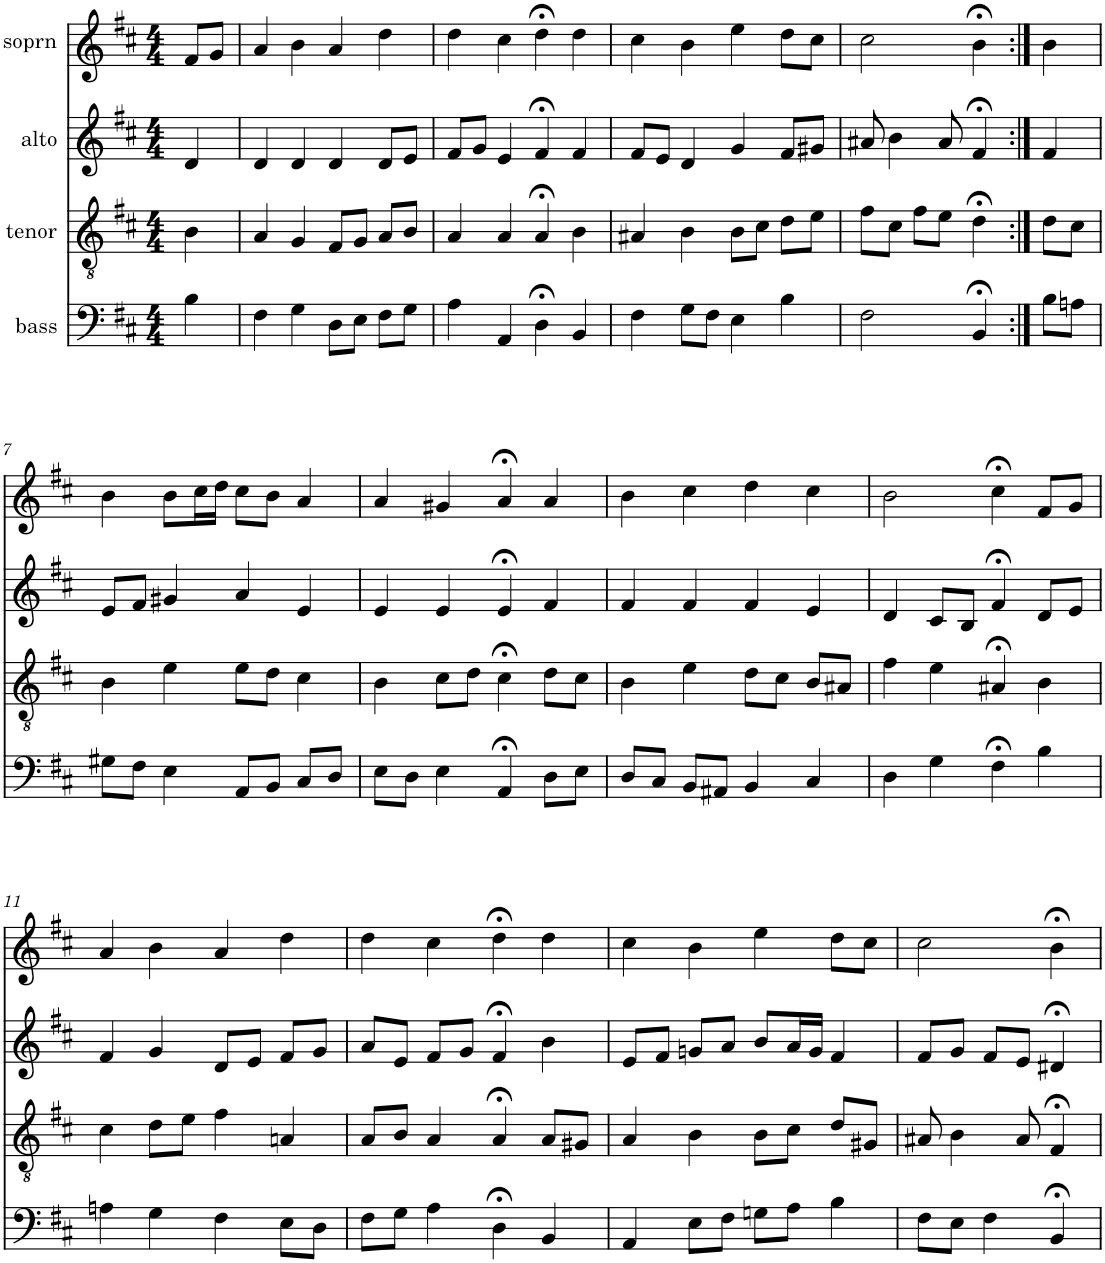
**kern	**kern	**kern	**kern
*part4	*part3	*part2	*part1
*staff4	*staff3	*staff2	*staff1
*I"bass	*I"tenor	*I"alto	*I"soprn
*clefF4	*clefGv2	*clefG2	*clefG2
*k[f#c#]	*k[f#c#]	*k[f#c#]	*k[f#c#]
*b:	*b:	*b:	*b:
*M4/4	*M4/4	*M4/4	*M4/4
=1	=1	=1	=1
4B\	4B\	4d/	8f#/L
.	.	.	8g/J
=2	=2	=2	=2
4F#\	4A/	4d/	4a/
4G\	4G/	4d/	4b\
8D\L	8F#/L	4d/	4a/
8E\J	8G/J	.	.
8F#\L	8A/L	8d/L	4dd\
8G\J	8B/J	8e/J	.
=3	=3	=3	=3
4A\	4A/	8f#/L	4dd\
.	.	8g/J	.
4AA/	4A/	4e/	4cc#\
4D;<\	4A;</	4f#;</	4dd;<\
4BB/	4B\	4f#/	4dd\
=4	=4	=4	=4
4F#\	4A#X/	8f#/L	4cc#\
.	.	8e/J	.
8G\L	4B\	4d/	4b\
8F#\J	.	.	.
4E\	8B\L	4g/	4ee\
.	8c#\J	.	.
4B\	8d\L	8f#/L	8dd\L
.	8e\J	8g#X/J	8cc#\J
=5	=5	=5	=5
2F#\	8f#\L	8a#X/	2cc#\
.	8c#\J	4b\	.
.	8f#\L	.	.
.	8e\J	8a#/	.
4BB;</	4d;<\	4f#;</	4b;<\
=6:|!	=6:|!	=6:|!	=6:|!
8B\L	8d\L	4f#/	4b\
8An\J	8c#\J	.	.
!!LO:LB:g=z
=7	=7	=7	=7
8G#X\L	4B\	8e/L	4b\
8F#\J	.	8f#/J	.
4E\	4e\	4g#X/	8b\L
.	.	.	16cc#\L
.	.	.	16dd\JJ
8AA/L	8e\L	4a/	8cc#\L
8BB/J	8d\J	.	8b\J
8C#/L	4c#\	4e/	4a/
8D/J	.	.	.
=8	=8	=8	=8
8E\L	4B\	4e/	4a/
8D\J	.	.	.
4E\	8c#\L	4e/	4g#X/
.	8d\J	.	.
4AA;</	4c#;<\	4e;</	4a;</
8D\L	8d\L	4f#/	4a/
8E\J	8c#\J	.	.
=9	=9	=9	=9
8D/L	4B\	4f#/	4b\
8C#/J	.	.	.
8BB/L	4e\	4f#/	4cc#\
8AA#X/J	.	.	.
4BB/	8d\L	4f#/	4dd\
.	8c#\J	.	.
4C#/	8B/L	4e/	4cc#\
.	8A#X/J	.	.
=10	=10	=10	=10
4D\	4f#\	4d/	2b\
4G\	4e\	8c#/L	.
.	.	8B/J	.
4F#;<\	4A#X;</	4f#;</	4cc#;<\
4B\	4B\	8d/L	8f#/L
.	.	8e/J	8g/J
!!LO:LB:g=z
=11	=11	=11	=11
4An\	4c#\	4f#/	4a/
4G\	8d\L	4g/	4b\
.	8e\J	.	.
4F#\	4f#\	8d/L	4a/
.	.	8e/J	.
8E\L	4An/	8f#/L	4dd\
8D\J	.	8g/J	.
=12	=12	=12	=12
8F#\L	8A/L	8a/L	4dd\
8G\J	8B/J	8e/J	.
4A\	4A/	8f#/L	4cc#\
.	.	8g/J	.
4D;<\	4A;</	4f#;</	4dd;<\
4BB/	8A/L	4b\	4dd\
.	8G#X/J	.	.
=13	=13	=13	=13
4AA/	4A/	8e/L	4cc#\
.	.	8f#/J	.
8E\L	4B\	8gn/L	4b\
8F#\J	.	8a/J	.
8Gn\L	8B\L	8b/L	4ee\
8A\J	8c#\J	16a/L	.
.	.	16g/JJ	.
4B\	8d/L	4f#/	8dd\L
.	8G#X/J	.	8cc#\J
=14	=14	=14	=14
8F#\L	8A#X/	8f#/L	2cc#\
8E\J	4B\	8g/J	.
4F#\	.	8f#/L	.
.	8A#/	8e/J	.
4BB;</	4F#;</	4d#X;</	4b;<\
=	=	=	=
*-	*-	*-	*-
